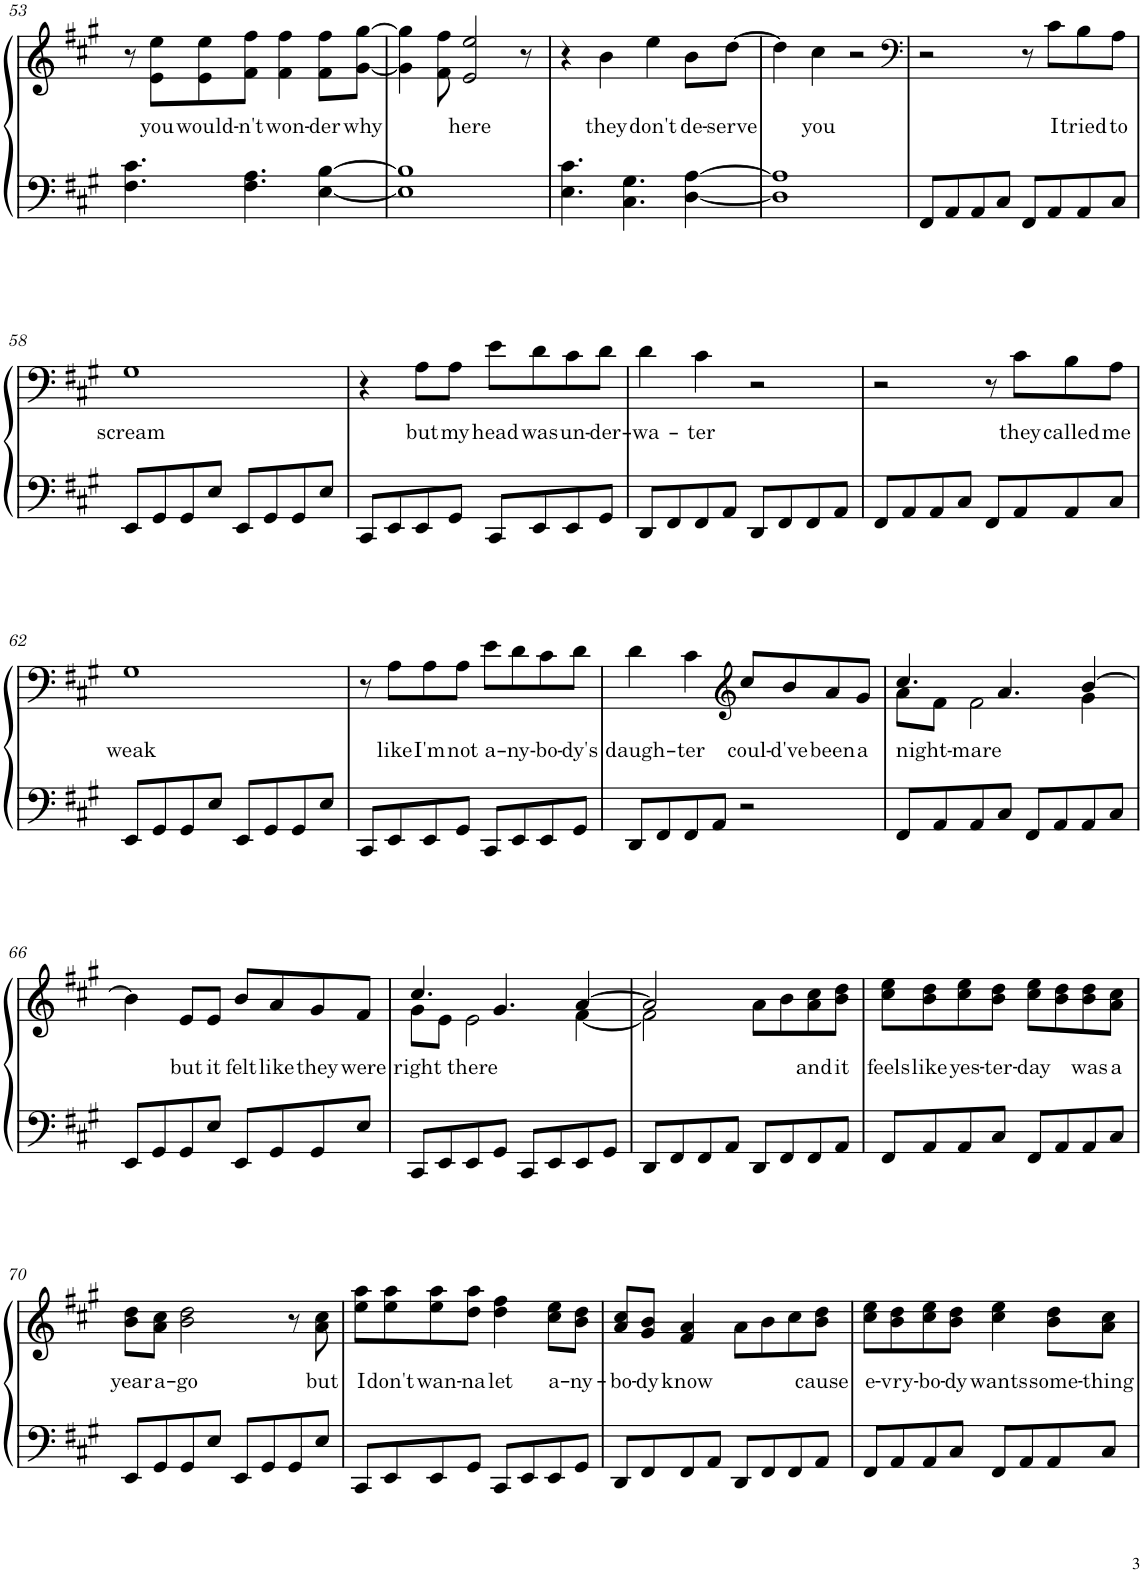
**kern	**kern	**text
*part1	*part1	*part1
*staff2	*staff1	*staff1
*I"Piano	*	*
*I'Pno.	*	*
!!LO:PB:g=z
*clefF4	*clefG2	*
*k[f#c#g#]	*k[f#c#g#]	*
*M4/4	*M4/4	*
=53	=53	=53
4.F#\ 4.c#\	8r	.
!	!	!LO:LY:b
.	8e\ 8ee\L	you
!	!	!LO:LY:b
.	8e\ 8ee\	would-
!	!	!LO:LY:b
4.F#\ 4.A\	8f#\ 8ff#\J	-n't
!	!	!LO:LY:b
.	4f#\ 4ff#\	won-
!	!	!LO:LY:b
[4E\ [4B\	8f#\ 8ff#\L	-der
!	!	!LO:LY:b
.	[8g#\ [8gg#\J	why
=54	=54	=54
1E] 1B]	4g#\] 4gg#\]	.
.	8f#\ 8ff#\	.
!	!	!LO:LY:b
.	2e/ 2ee/	here
.	8r	.
=55	=55	=55
4.E\ 4.c#\	4r	.
!	!	!LO:LY:b
.	4b\	they
4.C#\ 4.G#\	.	.
!	!	!LO:LY:b
.	4ee\	don't
!	!	!LO:LY:b
[4D\ [4A\	8b\L	de-
!	!	!LO:LY:b
.	[8dd\J	-serve
=56	=56	=56
1D] 1A]	4dd\]	.
!	!	!LO:LY:b
.	4cc#\	you
.	2r	.
=57	=57	=57
*	*clefF4	*
8FF#/L	2r	.
8AA/	.	.
8AA/	.	.
8C#/J	.	.
8FF#/L	8r	.
!	!	!LO:LY:b
8AA/	8c#\L	I
!	!	!LO:LY:b
8AA/	8B\	tried
!	!	!LO:LY:b
8C#/J	8A\J	to
!!LO:LB:g=z
=58	=58	=58
!	!	!LO:LY:b
8EE/L	1G#	scream
8GG#/	.	.
8GG#/	.	.
8E/J	.	.
8EE/L	.	.
8GG#/	.	.
8GG#/	.	.
8E/J	.	.
=59	=59	=59
8CC#/L	4r	.
8EE/	.	.
!	!	!LO:LY:b
8EE/	8A\L	but
!	!	!LO:LY:b
8GG#/J	8A\J	my
!	!	!LO:LY:b
8CC#/L	8e\L	head
!	!	!LO:LY:b
8EE/	8d\	was
!	!	!LO:LY:b
8EE/	8c#\	un-
!	!	!LO:LY:b
8GG#/J	8d\J	-der-
=60	=60	=60
!	!	!LO:LY:b
8DD/L	4d\	-wa-
8FF#/	.	.
!	!	!LO:LY:b
8FF#/	4c#\	-ter
8AA/J	.	.
8DD/L	2r	.
8FF#/	.	.
8FF#/	.	.
8AA/J	.	.
=61	=61	=61
8FF#/L	2r	.
8AA/	.	.
8AA/	.	.
8C#/J	.	.
8FF#/L	8r	.
!	!	!LO:LY:b
8AA/	8c#\L	they
!	!	!LO:LY:b
8AA/	8B\	called
!	!	!LO:LY:b
8C#/J	8A\J	me
!!LO:LB:g=z
=62	=62	=62
!	!	!LO:LY:b
8EE/L	1G#	weak
8GG#/	.	.
8GG#/	.	.
8E/J	.	.
8EE/L	.	.
8GG#/	.	.
8GG#/	.	.
8E/J	.	.
=63	=63	=63
8CC#/L	8r	.
!	!	!LO:LY:b
8EE/	8A\L	like
!	!	!LO:LY:b
8EE/	8A\	I'm
!	!	!LO:LY:b
8GG#/J	8A\J	not
!	!	!LO:LY:b
8CC#/L	8e\L	a-
!	!	!LO:LY:b
8EE/	8d\	-ny-
!	!	!LO:LY:b
8EE/	8c#\	-bo-
!	!	!LO:LY:b
8GG#/J	8d\J	-dy's
=64	=64	=64
!	!	!LO:LY:b
8DD/L	4d\	daugh-
8FF#/	.	.
!	!	!LO:LY:b
8FF#/	4c#\	-ter
8AA/J	.	.
*	*clefG2	*
!	!	!LO:LY:b
2r	8cc#/L	coul-
!	!	!LO:LY:b
.	8b/	-d've
!	!	!LO:LY:b
.	8a/	been
!	!	!LO:LY:b
.	8g#/J	a
=65	=65	=65
*	*^	*
!	!	!	!LO:LY:b
8FF#/L	4.cc#/	8a\L	night-
8AA/	.	8f#\J	.
!	!	!	!LO:LY:b
8AA/	.	2f#\	-mare
8C#/J	4.a/	.	.
8FF#/L	.	.	.
8AA/	.	.	.
8AA/	[4b/	4g#\	.
8C#/J	.	.	.
*	*v	*v	*
!!LO:LB:g=z
=66	=66	=66
8EE/L	4b\]	.
8GG#/	.	.
!	!	!LO:LY:b
8GG#/	8e/L	but
!	!	!LO:LY:b
8E/J	8e/J	it
!	!	!LO:LY:b
8EE/L	8b/L	felt
!	!	!LO:LY:b
8GG#/	8a/	like
!	!	!LO:LY:b
8GG#/	8g#/	they
!	!	!LO:LY:b
8E/J	8f#/J	were
=67	=67	=67
*	*^	*
!	!	!	!LO:LY:b
8CC#/L	4.cc#/	8g#\L	right
8EE/	.	8e\J	.
!	!	!	!LO:LY:b
8EE/	.	2e\	there
8GG#/J	4.g#/	.	.
8CC#/L	.	.	.
8EE/	.	.	.
8EE/	[4a/	[4f#\	.
8GG#/J	.	.	.
=68	=68	=68	=68
8DD/L	2a/]	2f#\]	.
8FF#/	.	.	.
8FF#/	.	.	.
8AA/J	.	.	.
8DD/L	8a\L	2ryy	.
8FF#/	8b\	.	.
!	!	!	!LO:LY:b
8FF#/	8a\ 8cc#\	.	and
!	!	!	!LO:LY:b
8AA/J	8b\ 8dd\J	.	it
*	*v	*v	*
=69	=69	=69
!	!	!LO:LY:b
8FF#/L	8cc#\ 8ee\L	feels
!	!	!LO:LY:b
8AA/	8b\ 8dd\	like
!	!	!LO:LY:b
8AA/	8cc#\ 8ee\	yes-
!	!	!LO:LY:b
8C#/J	8b\ 8dd\J	-ter-
!	!	!LO:LY:b
8FF#/L	8cc#\ 8ee\L	-day
8AA/	8b\ 8dd\	.
!	!	!LO:LY:b
8AA/	8b\ 8dd\	was
!	!	!LO:LY:b
8C#/J	8a\ 8cc#\J	a
!!LO:LB:g=z
=70	=70	=70
!	!	!LO:LY:b
8EE/L	8b\ 8dd\L	year
!	!	!LO:LY:b
8GG#/	8a\ 8cc#\J	a-
!	!	!LO:LY:b
8GG#/	2b\ 2dd\	-go
8E/J	.	.
8EE/L	.	.
8GG#/	.	.
8GG#/	8r	.
!	!	!LO:LY:b
8E/J	8a\ 8cc#\	but
=71	=71	=71
!	!	!LO:LY:b
8CC#/L	8ee\ 8aa\L	I
!	!	!LO:LY:b
8EE/	8ee\ 8aa\	don't
!	!	!LO:LY:b
8EE/	8ee\ 8aa\	wan-
!	!	!LO:LY:b
8GG#/J	8dd\ 8aa\J	-na
!	!	!LO:LY:b
8CC#/L	4dd\ 4ff#\	let
8EE/	.	.
!	!	!LO:LY:b
8EE/	8cc#\ 8ee\L	a-
!	!	!LO:LY:b
8GG#/J	8b\ 8dd\J	-ny-
=72	=72	=72
!	!	!LO:LY:b
8DD/L	8a/ 8cc#/L	-bo-
!	!	!LO:LY:b
8FF#/	8g#/ 8b/J	-dy
!	!	!LO:LY:b
8FF#/	4f#/ 4a/	know
8AA/J	.	.
8DD/L	8a\L	.
8FF#/	8b\	.
8FF#/	8cc#\	.
!	!	!LO:LY:b
8AA/J	8b\ 8dd\J	cause
=73	=73	=73
!	!	!LO:LY:b
8FF#/L	8cc#\ 8ee\L	e-
!	!	!LO:LY:b
8AA/	8b\ 8dd\	-vry-
!	!	!LO:LY:b
8AA/	8cc#\ 8ee\	-bo-
!	!	!LO:LY:b
8C#/J	8b\ 8dd\J	-dy
!	!	!LO:LY:b
8FF#/L	4cc#\ 4ee\	wants
8AA/	.	.
!	!	!LO:LY:b
8AA/	8b\ 8dd\L	some-
!	!	!LO:LY:b
8C#/J	8a\ 8cc#\J	-thing
=	=	=
*-	*-	*-
